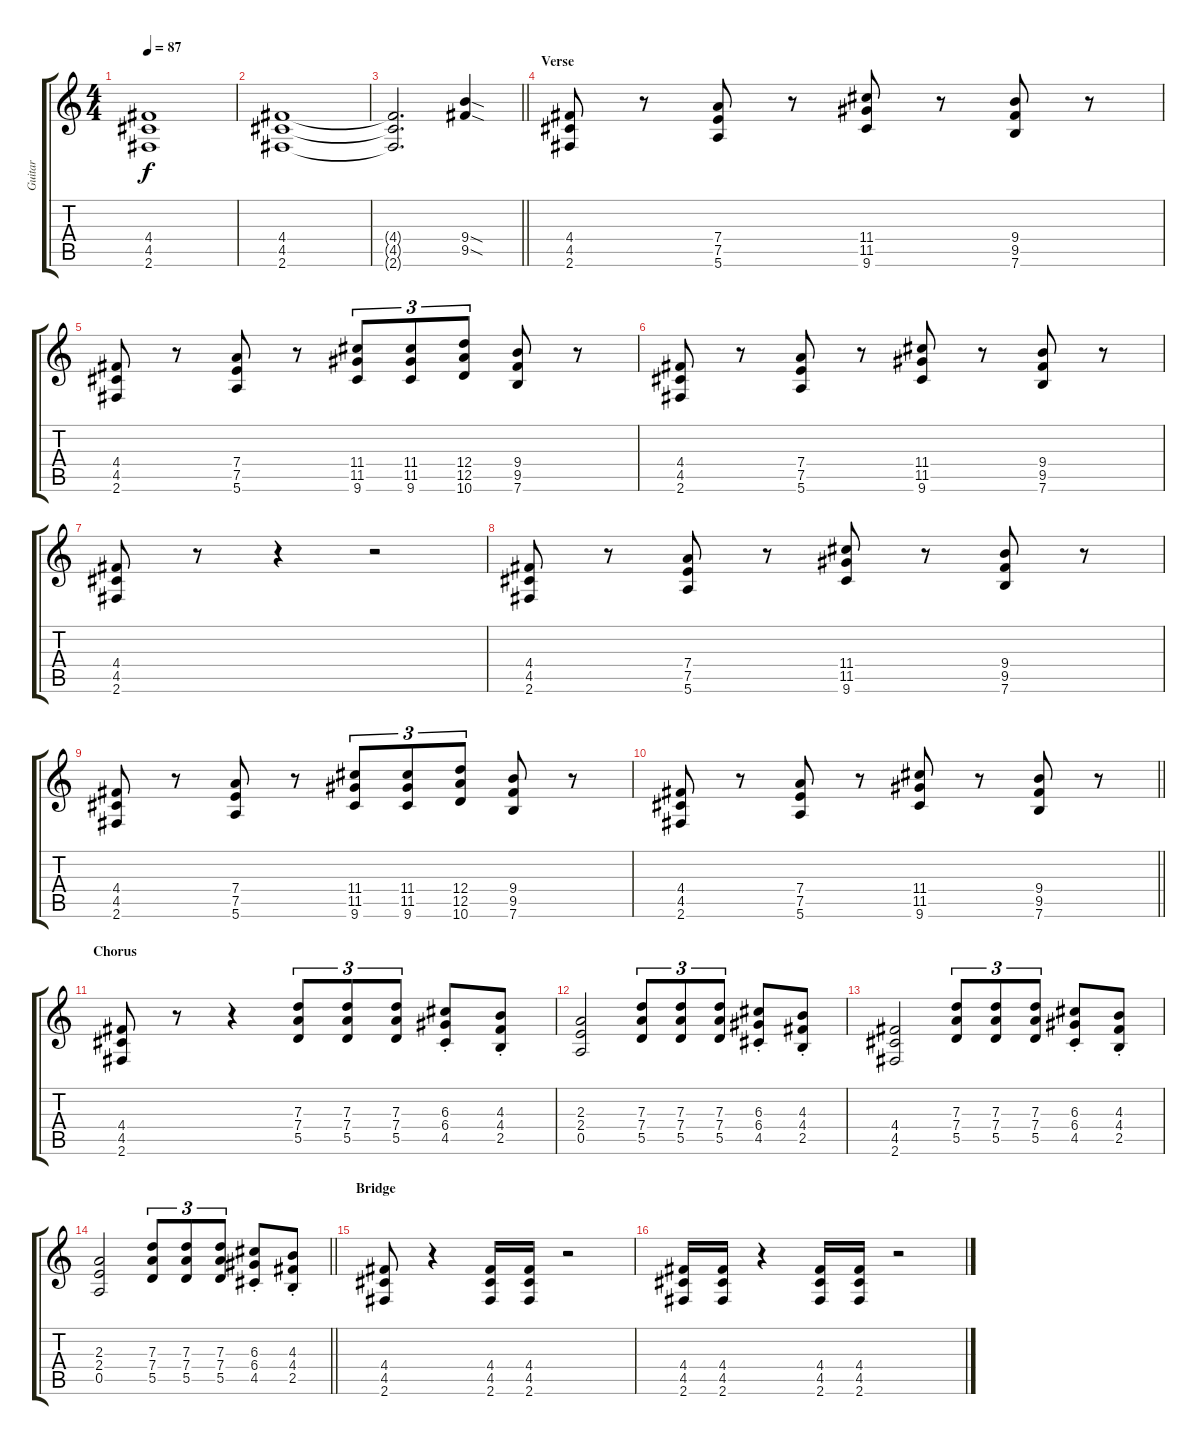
\track ("Guitar" "Guitar") {instrument overdrivenguitar}
\staff {score tabs}
\tuning (E4 B3 G3 D3 A2 E2) {hide}
\ts (4 4)
\tempo 87
\clef g2
\ks c
(4.4{t} 4.5{t} 2.6{t}).1{dy f} |
(4.4 4.5 2.6).1 |
\barLineRight lightlight
(4.4{t} 4.5{t} 2.6{t}).2{d} (9.4{sod} 9.5{sod}).4 |
\section ("" "Verse")
(4.4 4.5 2.6).8 r.8 (7.4 7.5 5.6).8 r.8 (11.4 11.5 9.6).8 r.8 (9.4 9.5 7.6).8 r.8 |
(4.4 4.5 2.6).8 r.8 (7.4 7.5 5.6).8 r.8 (11.4 11.5 9.6).8{tu (3 2)} (11.4 11.5 9.6).8{tu (3 2)} (12.4 12.5 10.6).8{tu (3 2)} (9.4 9.5 7.6).8 r.8 |
(4.4 4.5 2.6).8 r.8 (7.4 7.5 5.6).8 r.8 (11.4 11.5 9.6).8 r.8 (9.4 9.5 7.6).8 r.8 |
(4.4 4.5 2.6).8 r.8 r.4 r.2 |
(4.4 4.5 2.6).8 r.8 (7.4 7.5 5.6).8 r.8 (11.4 11.5 9.6).8 r.8 (9.4 9.5 7.6).8 r.8 |
(4.4 4.5 2.6).8 r.8 (7.4 7.5 5.6).8 r.8 (11.4 11.5 9.6).8{tu (3 2)} (11.4 11.5 9.6).8{tu (3 2)} (12.4 12.5 10.6).8{tu (3 2)} (9.4 9.5 7.6).8 r.8 |
\barLineRight lightlight
(4.4 4.5 2.6).8 r.8 (7.4 7.5 5.6).8 r.8 (11.4 11.5 9.6).8 r.8 (9.4 9.5 7.6).8 r.8 |
\section ("" "Chorus")
(4.4 4.5 2.6).8 r.8 r.4 (7.3 7.4 5.5).8{tu (3 2)} (7.3 7.4 5.5).8{tu (3 2)} (7.3 7.4 5.5).8{tu (3 2)} (6.3{st} 6.4{st} 4.5{st}).8 (4.3{st} 4.4{st} 2.5{st}).8 |
(2.3 2.4 0.5).2 (7.3 7.4 5.5).8{tu (3 2)} (7.3 7.4 5.5).8{tu (3 2)} (7.3 7.4 5.5).8{tu (3 2)} (6.3{st} 6.4{st} 4.5{st}).8 (4.3{st} 4.4{st} 2.5{st}).8 |
(4.4 4.5 2.6).2 (7.3 7.4 5.5).8{tu (3 2)} (7.3 7.4 5.5).8{tu (3 2)} (7.3 7.4 5.5).8{tu (3 2)} (6.3{st} 6.4{st} 4.5{st}).8 (4.3{st} 4.4{st} 2.5{st}).8 |
\barLineRight lightlight
(2.3 2.4 0.5).2 (7.3 7.4 5.5).8{tu (3 2)} (7.3 7.4 5.5).8{tu (3 2)} (7.3 7.4 5.5).8{tu (3 2)} (6.3{st} 6.4{st} 4.5{st}).8 (4.3{st} 4.4{st} 2.5{st}).8 |
\section ("" "Bridge")
(4.4 4.5 2.6).8 r.4 (4.4 4.5 2.6).16 (4.4 4.5 2.6).16 r.2 |
(4.4 4.5 2.6).16 (4.4 4.5 2.6).16 r.4 (4.4 4.5 2.6).16 (4.4 4.5 2.6).16 r.2
